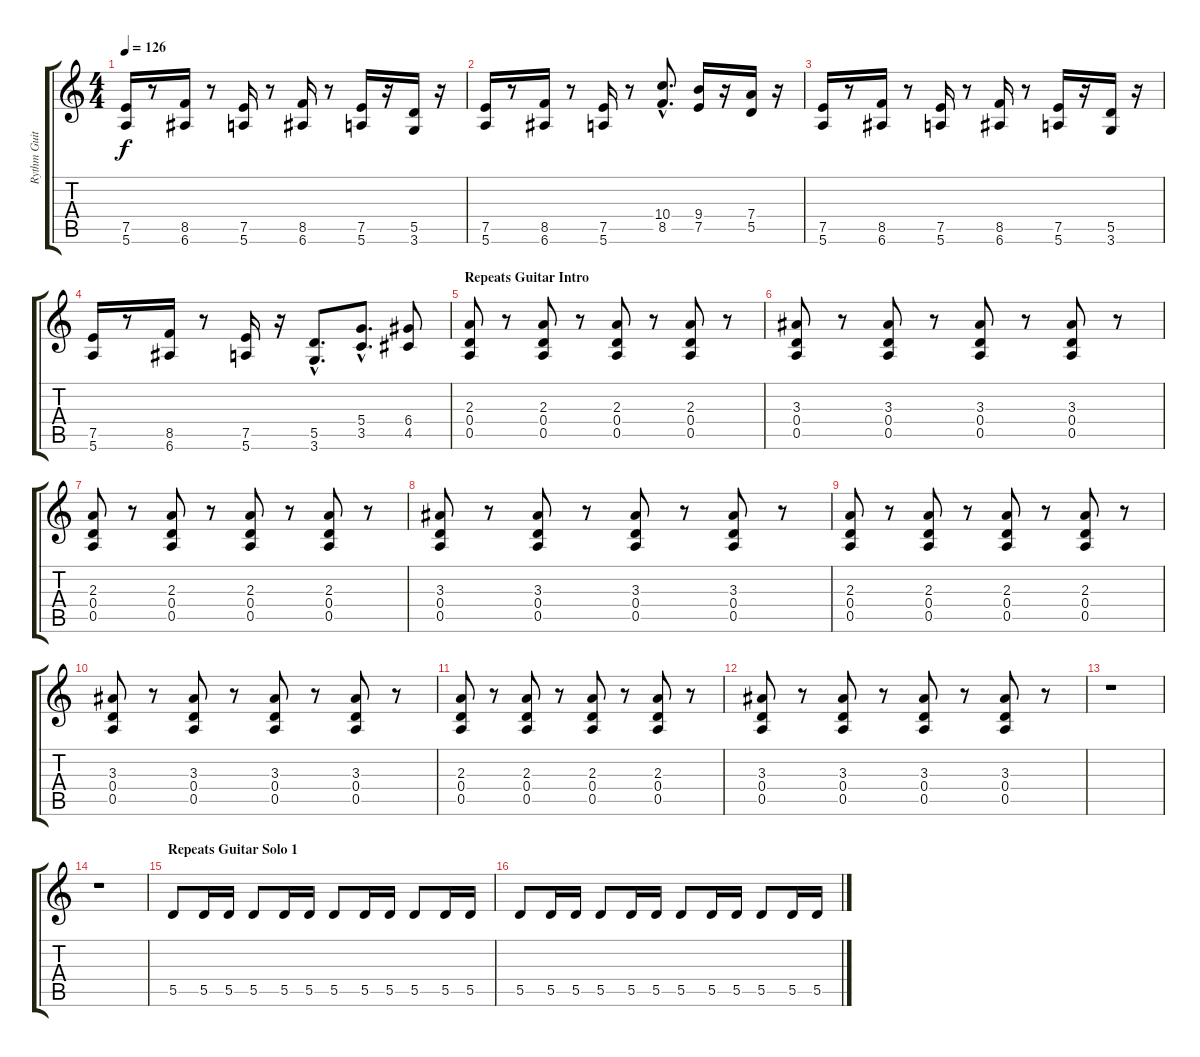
\track ("Rythm Guitar 1" "Rythm Guit") {instrument distortionguitar}
\staff {score tabs}
\tuning (E4 B3 G3 D3 A2 E2) {hide}
\ts (4 4)
\tempo 126
\clef g2
\ks c
(7.5 5.6).16{dy f} r.8 (8.5 6.6).16 r.8 (7.5 5.6).16 r.8 (8.5 6.6).16 r.8 (7.5 5.6).16 r.16 (5.5 3.6).16 r.16 |
(7.5 5.6).16 r.8 (8.5 6.6).16 r.8 (7.5 5.6).16 r.8 (10.4{hac} 8.5{hac}).8{d} (9.4 7.5).16 r.16 (7.4 5.5).16 r.16 |
(7.5 5.6).16 r.8 (8.5 6.6).16 r.8 (7.5 5.6).16 r.8 (8.5 6.6).16 r.8 (7.5 5.6).16 r.16 (5.5 3.6).16 r.16 |
(7.5 5.6).16 r.8 (8.5 6.6).16 r.8 (7.5 5.6).16 r.16 (5.5{hac} 3.6{hac}).8{d} (5.4{hac} 3.5{hac}).8{d} (6.4 4.5).8 |
\section ("" "Repeats Guitar Intro")
(2.3 0.4 0.5).8 r.8 (2.3 0.4 0.5).8 r.8 (2.3 0.4 0.5).8 r.8 (2.3 0.4 0.5).8 r.8 |
(3.3 0.4 0.5).8 r.8 (3.3 0.4 0.5).8 r.8 (3.3 0.4 0.5).8 r.8 (3.3 0.4 0.5).8 r.8 |
(2.3 0.4 0.5).8 r.8 (2.3 0.4 0.5).8 r.8 (2.3 0.4 0.5).8 r.8 (2.3 0.4 0.5).8 r.8 |
(3.3 0.4 0.5).8 r.8 (3.3 0.4 0.5).8 r.8 (3.3 0.4 0.5).8 r.8 (3.3 0.4 0.5).8 r.8 |
(2.3 0.4 0.5).8 r.8 (2.3 0.4 0.5).8 r.8 (2.3 0.4 0.5).8 r.8 (2.3 0.4 0.5).8 r.8 |
(3.3 0.4 0.5).8 r.8 (3.3 0.4 0.5).8 r.8 (3.3 0.4 0.5).8 r.8 (3.3 0.4 0.5).8 r.8 |
(2.3 0.4 0.5).8 r.8 (2.3 0.4 0.5).8 r.8 (2.3 0.4 0.5).8 r.8 (2.3 0.4 0.5).8 r.8 |
(3.3 0.4 0.5).8 r.8 (3.3 0.4 0.5).8 r.8 (3.3 0.4 0.5).8 r.8 (3.3 0.4 0.5).8 r.8 |
r.1 |
r.1 |
\section ("" "Repeats Guitar Solo 1")
5.5.8 5.5.16 5.5.16 5.5.8 5.5.16 5.5.16 5.5.8 5.5.16 5.5.16 5.5.8 5.5.16 5.5.16 |
5.5.8 5.5.16 5.5.16 5.5.8 5.5.16 5.5.16 5.5.8 5.5.16 5.5.16 5.5.8 5.5.16 5.5.16
